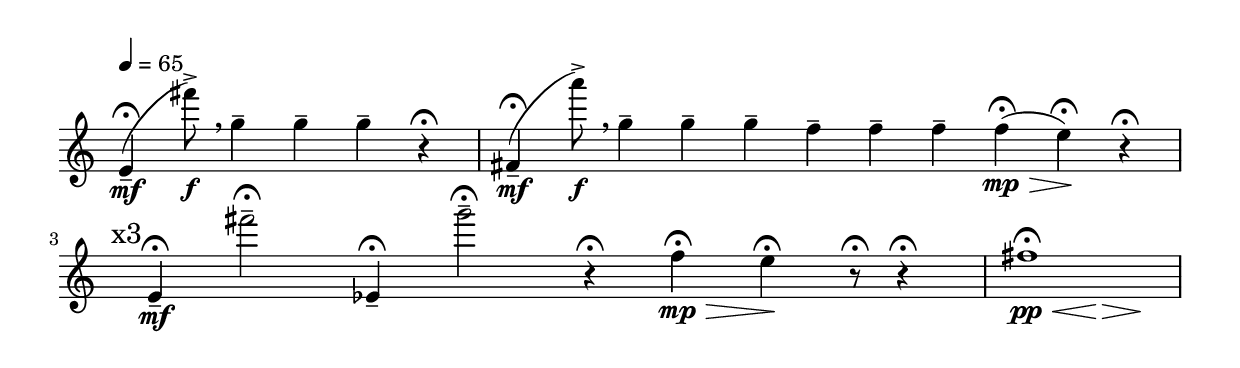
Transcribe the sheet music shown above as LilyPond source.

\version "2.12.3"

\paper {
  %#(define dump-extents #t)
  
  %line-width = 160\mm - 2.0 * 0.4\in
  %ragged-right = ##t
  indent = 0\mm
  %force-assignment = #""
  %line-width = #(- line-width (* mm  3.000000))
}

\score {
  \new Staff {
    \set Staff.midiInstrument = #"flute"
    \tempo 4 = 65

    \time 11/8 \set Timing.defaultBarType = "none" e'4_-^\fermata\mf(
    \override Stem #'stroke-style = #"grace" \small fis'''8->\f) \normalsize \breathe
    g''4-- g''4-- g''4-- r4\fermata
    \time 21/8 fis'4_-^\fermata\mf(
    \override Stem #'stroke-style = #"grace" \small a'''8->\f) \normalsize \breathe
    g''4-- g''4-- g''4--
    %{\time 6/4%} f''4-- f''4-- f''4-- f''4\fermata\mp\>( e''4\fermata\!) r4\fermata \break
    \time 1/8 s8 % esconde la barra en el salto de línea
    \time 6/4 \bar "|:" \mark "x3" e'4--\fermata\mf fis'''2--\fermata ees'4--\fermata g'''2--\fermata  \bar  ":|"
    \time 1/4 r4\fermata
    \time 5/8 \bar "|:" f''4\mp\>\fermata e''4\!\fermata r8\fermata \bar ":|"
    \time 1/4 r4\fermata
    \time 4/4 << fis''1\pp\<\fermata { s2 s4\> s4\! } >>
  }

  \midi {}

  \layout {
    \context {
        \Staff
        %\remove "Accidental_engraver"
        %\remove "Key_engraver"
        %\remove "Clef_engraver"
        %\remove "Bar_engraver"
        %\consists "Pitch_squash_engraver"
        \remove "Time_signature_engraver"
    }
  }
}